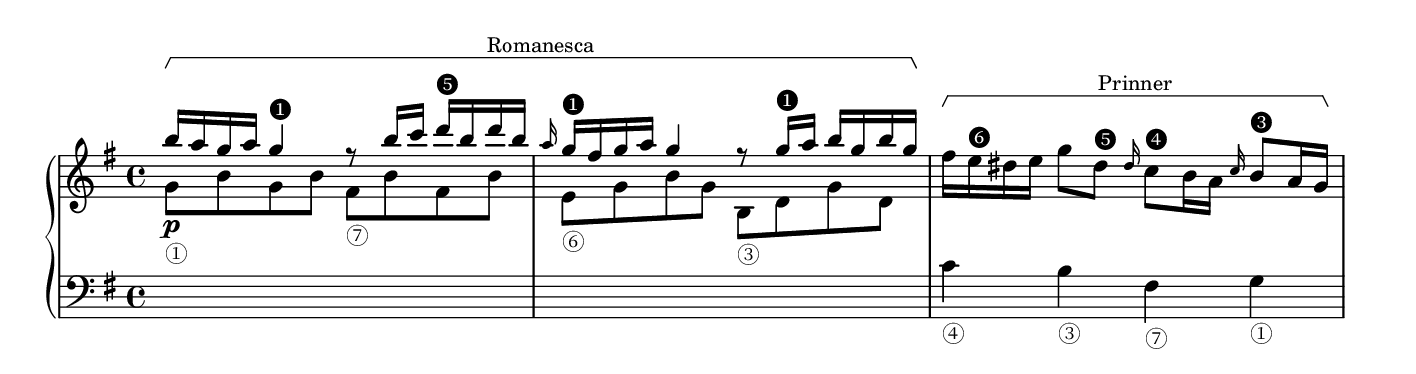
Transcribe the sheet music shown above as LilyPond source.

\version "2.24.0"
\include "../../stylesheets/annotation.ly"
\header {
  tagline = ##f
}
\paper {
  page-breaking = #ly:one-line-auto-height-breaking
}

\include "../../stylesheets/typography.ly"
\score {
  \new PianoStaff <<
    \new Staff = "up" \relative c' {
      \clef "treble" \time 4/4 \key g \major
      \voiceOne b''16 \romanesca \p a g a g4 \mdo r8 b16 c d \mso b d b |
      \grace { a16 } g16 \mdo fis g a g4 r8 g16 \mdo a b g b g \stopGroup \oneVoice |
      fis16 \prinner e \mla dis e g8 dis \mso \grace { dis16 } c8 \mfa b16 a \grace { c16 } b8 \mmi a16 g \stopGroup
    }
    \new Staff = "down" \relative c {
      \clef "bass" \time 4/4 \key g \major
      \change Staff = "up" \voiceTwo g''8 \bdo b g b fis \bti b fis b |
      e,8 \bla g b g b, \bmi d g d \change Staff = "down" \oneVoice |
      c4 \bfa b \bmi fis \bti g \bdo
    }
  >>
}
